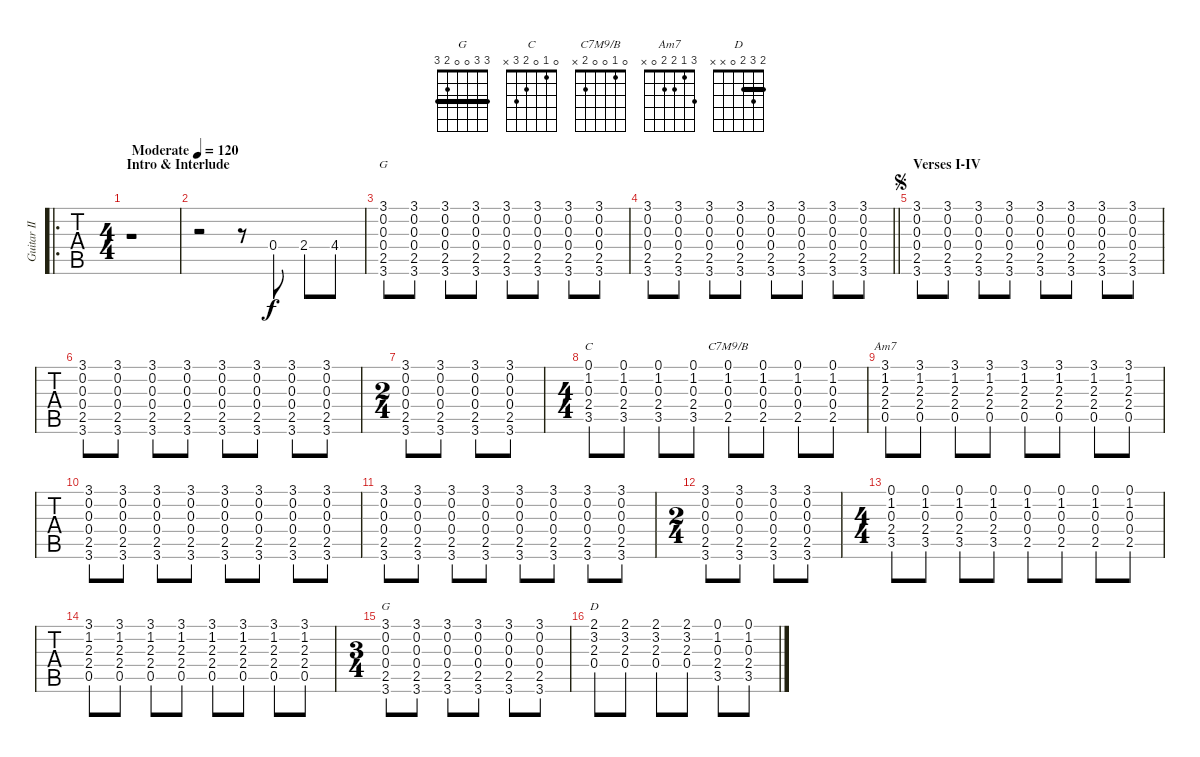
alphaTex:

\track ("Guitar II" "Guitar II") {instrument acousticguitarsteel}
\staff {tabs}
\tuning (E4 B3 G3 D3 A2 E2) {hide}
\chord ("G" 3 0 0 0 2 3)
\chord ("C" 0 1 0 2 3 x)
\chord ("C7M9/B" 0 1 0 0 2 x)
\chord ("Am7" 3 1 2 2 0 x)
\chord ("G" 3 3 0 0 2 3) {barre 3}
\chord ("D" 2 3 2 0 x x) {barre 2}
\ro
\ts (4 4)
\section ("" "Intro & Interlude")
\tempo (120 "Moderate")
\clef g2
\ks c
r.1{dy f instrument acousticguitarsteel} |
r.2 r.8 0.4.8 2.4.8 4.4.8 |
(3.1 0.2 0.3 0.4 2.5 3.6).8{ch "G"} (3.1 0.2 0.3 0.4 2.5 3.6).8 (3.1 0.2 0.3 0.4 2.5 3.6).8 (3.1 0.2 0.3 0.4 2.5 3.6).8 (3.1 0.2 0.3 0.4 2.5 3.6).8 (3.1 0.2 0.3 0.4 2.5 3.6).8 (3.1 0.2 0.3 0.4 2.5 3.6).8 (3.1 0.2 0.3 0.4 2.5 3.6).8 |
\barLineRight lightlight
(3.1 0.2 0.3 0.4 2.5 3.6).8 (3.1 0.2 0.3 0.4 2.5 3.6).8 (3.1 0.2 0.3 0.4 2.5 3.6).8 (3.1 0.2 0.3 0.4 2.5 3.6).8 (3.1 0.2 0.3 0.4 2.5 3.6).8 (3.1 0.2 0.3 0.4 2.5 3.6).8 (3.1 0.2 0.3 0.4 2.5 3.6).8 (3.1 0.2 0.3 0.4 2.5 3.6).8 |
\section ("" "Verses I-IV")
\jump segno
(3.1 0.2 0.3 0.4 2.5 3.6).8 (3.1 0.2 0.3 0.4 2.5 3.6).8 (3.1 0.2 0.3 0.4 2.5 3.6).8 (3.1 0.2 0.3 0.4 2.5 3.6).8 (3.1 0.2 0.3 0.4 2.5 3.6).8 (3.1 0.2 0.3 0.4 2.5 3.6).8 (3.1 0.2 0.3 0.4 2.5 3.6).8 (3.1 0.2 0.3 0.4 2.5 3.6).8 |
(3.1 0.2 0.3 0.4 2.5 3.6).8 (3.1 0.2 0.3 0.4 2.5 3.6).8 (3.1 0.2 0.3 0.4 2.5 3.6).8 (3.1 0.2 0.3 0.4 2.5 3.6).8 (3.1 0.2 0.3 0.4 2.5 3.6).8 (3.1 0.2 0.3 0.4 2.5 3.6).8 (3.1 0.2 0.3 0.4 2.5 3.6).8 (3.1 0.2 0.3 0.4 2.5 3.6).8 |
\ts (2 4)
(3.1 0.2 0.3 0.4 2.5 3.6).8 (3.1 0.2 0.3 0.4 2.5 3.6).8 (3.1 0.2 0.3 0.4 2.5 3.6).8 (3.1 0.2 0.3 0.4 2.5 3.6).8 |
\ts (4 4)
(0.1 1.2 0.3 2.4 3.5).8{ch "C"} (0.1 1.2 0.3 2.4 3.5).8 (0.1 1.2 0.3 2.4 3.5).8 (0.1 1.2 0.3 2.4 3.5).8 (0.1 1.2 0.3 0.4 2.5).8{ch "C7M9/B"} (0.1 1.2 0.3 0.4 2.5).8 (0.1 1.2 0.3 0.4 2.5).8 (0.1 1.2 0.3 0.4 2.5).8 |
(3.1 1.2 2.3 2.4 0.5).8{ch "Am7"} (3.1 1.2 2.3 2.4 0.5).8 (3.1 1.2 2.3 2.4 0.5).8 (3.1 1.2 2.3 2.4 0.5).8 (3.1 1.2 2.3 2.4 0.5).8 (3.1 1.2 2.3 2.4 0.5).8 (3.1 1.2 2.3 2.4 0.5).8 (3.1 1.2 2.3 2.4 0.5).8 |
(3.1 0.2 0.3 0.4 2.5 3.6).8 (3.1 0.2 0.3 0.4 2.5 3.6).8 (3.1 0.2 0.3 0.4 2.5 3.6).8 (3.1 0.2 0.3 0.4 2.5 3.6).8 (3.1 0.2 0.3 0.4 2.5 3.6).8 (3.1 0.2 0.3 0.4 2.5 3.6).8 (3.1 0.2 0.3 0.4 2.5 3.6).8 (3.1 0.2 0.3 0.4 2.5 3.6).8 |
(3.1 0.2 0.3 0.4 2.5 3.6).8 (3.1 0.2 0.3 0.4 2.5 3.6).8 (3.1 0.2 0.3 0.4 2.5 3.6).8 (3.1 0.2 0.3 0.4 2.5 3.6).8 (3.1 0.2 0.3 0.4 2.5 3.6).8 (3.1 0.2 0.3 0.4 2.5 3.6).8 (3.1 0.2 0.3 0.4 2.5 3.6).8 (3.1 0.2 0.3 0.4 2.5 3.6).8 |
\ts (2 4)
(3.1 0.2 0.3 0.4 2.5 3.6).8 (3.1 0.2 0.3 0.4 2.5 3.6).8 (3.1 0.2 0.3 0.4 2.5 3.6).8 (3.1 0.2 0.3 0.4 2.5 3.6).8 |
\ts (4 4)
(0.1 1.2 0.3 2.4 3.5).8 (0.1 1.2 0.3 2.4 3.5).8 (0.1 1.2 0.3 2.4 3.5).8 (0.1 1.2 0.3 2.4 3.5).8 (0.1 1.2 0.3 0.4 2.5).8 (0.1 1.2 0.3 0.4 2.5).8 (0.1 1.2 0.3 0.4 2.5).8 (0.1 1.2 0.3 0.4 2.5).8 |
(3.1 1.2 2.3 2.4 0.5).8 (3.1 1.2 2.3 2.4 0.5).8 (3.1 1.2 2.3 2.4 0.5).8 (3.1 1.2 2.3 2.4 0.5).8 (3.1 1.2 2.3 2.4 0.5).8 (3.1 1.2 2.3 2.4 0.5).8 (3.1 1.2 2.3 2.4 0.5).8 (3.1 1.2 2.3 2.4 0.5).8 |
\ts (3 4)
(3.1 0.2 0.3 0.4 2.5 3.6).8{ch "G"} (3.1 0.2 0.3 0.4 2.5 3.6).8 (3.1 0.2 0.3 0.4 2.5 3.6).8 (3.1 0.2 0.3 0.4 2.5 3.6).8 (3.1 0.2 0.3 0.4 2.5 3.6).8 (3.1 0.2 0.3 0.4 2.5 3.6).8 |
(2.1 3.2 2.3 0.4).8{ch "D"} (2.1 3.2 2.3 0.4).8 (2.1 3.2 2.3 0.4).8 (2.1 3.2 2.3 0.4).8 (0.1 1.2 0.3 2.4 3.5).8 (0.1 1.2 0.3 2.4 3.5).8
